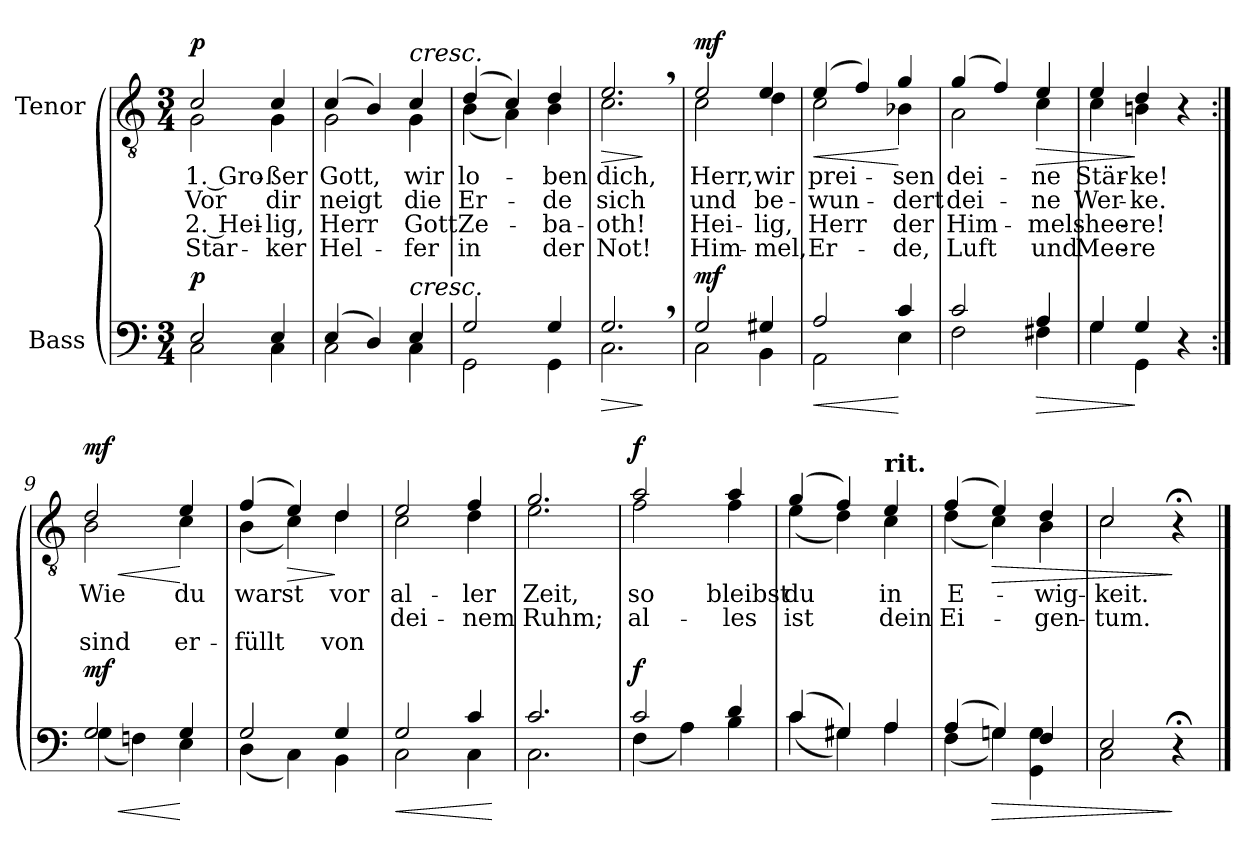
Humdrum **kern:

**kern	**dynam	**kern	**text	**text	**text	**text	**dynam
*part2	*part2	*part1	*part1	*part1	*part1	*part1	*part1
*staff2	*staff2	*staff1	*staff1	*staff1	*staff1	*staff1	*staff1
*I"Bass	*	*I"Tenor	*	*	*	*	*
*clefF4	*	*clefGv2	*	*	*	*	*
*k[]	*	*k[]	*	*	*	*	*
*M3/4	*	*M3/4	*	*	*	*	*
=1	=1	=1	=1	=1	=1	=1	=1
*^	*	*	*	*	*	*	*
!	!	!	!LO:TX:a:B:t=In feierlicher und	!	!	!	!	!
!	!	!	!LO:TX:a:t=würdevoller Bewegung	!	!	!	!	!
!	!	!LO:DY:a	!	!LO:LY:b	!LO:LY:b	!LO:LY:b	!LO:LY:b	!LO:DY:a
*	*	*	*^	*	*	*	*	*
2E/	2C\	p	2c/	2G\	1. Gro-	Vor	2. Hei-	Star-	p
!	!	!	!	!	!LO:LY:b	!LO:LY:b	!LO:LY:b	!LO:LY:b	!
4E/	4C\	.	4c/	4G\	-ßer	dir	-lig,	-ker	.
=2	=2	=2	=2	=2	=2	=2	=2	=2	=2
!	!	!	!	!	!LO:LY:b	!LO:LY:b	!LO:LY:b	!LO:LY:b	!
(4E/	2C\	.	(4c/	2G\	Gott,	neigt	Herr	Hel-	.
4D/)	.	.	4B/)	.	.	.	.	.	.
!	!	!	!LO:TX:a:i:t=cresc.	!	!	!	!	!	!
!LO:TX:a:i:t=cresc.	!	!	!	!	!	!	!	!	!
!	!	!	!	!	!LO:LY:b	!LO:LY:b	!LO:LY:b	!LO:LY:b	!
4E/	4C\	.	4c/	4G\	wir	die	Gott	-fer	.
=3	=3	=3	=3	=3	=3	=3	=3	=3	=3
!	!	!	!	!	!LO:LY:b	!LO:LY:b	!LO:LY:b	!LO:LY:b	!
2G/	2GG\	.	(4d/	(4B\	lo-	Er-	Ze-	in	.
.	.	.	4c/)	4A\)	.	.	.	.	.
!	!	!	!	!	!LO:LY:b	!LO:LY:b	!LO:LY:b	!LO:LY:b	!
4G/	4GG\	.	4d/	4B\	-ben	-de	-ba-	der	.
=4	=4	=4	=4	=4	=4	=4	=4	=4	=4
!	!	!LO:HP:b	!	!	!LO:LY:b	!LO:LY:b	!LO:LY:b	!LO:LY:b	!LO:HP:b
2.G,/	2.C\	>	2.e,/	2.c\	dich,	sich	-oth!	Not!	>
*v	*v	*	*	*	*	*	*	*	*
*	*	*v	*v	*	*	*	*	*
.	]	.	.	.	.	.	]
=5	=5	=5	=5	=5	=5	=5	=5
*^	*	*	*	*	*	*	*
!	!	!LO:DY:a	!	!LO:LY:b	!LO:LY:b	!LO:LY:b	!LO:LY:b	!LO:DY:a
*	*	*	*^	*	*	*	*	*
2G/	2C\	mf	2e/	2c\	Herr,	und	Hei-	Him-	mf
!	!	!	!	!	!LO:LY:b	!LO:LY:b	!LO:LY:b	!LO:LY:b	!
4G#X/	4BB\	.	4e/	4d\	wir	be-	-lig,	-mel,	.
!!LO:LB:g=z	!!
=6	=6	=6	=6	=6	=6	=6	=6	=6	=6
!	!	!LO:HP:b	!	!	!LO:LY:b	!LO:LY:b	!LO:LY:b	!LO:LY:b	!LO:HP:b
2A/	2AA\	<	(4e/	2c\	prei-	-wun-	Herr	Er-	<
.	.	.	4f/)	.	.	.	.	.	.
!	!	!	!	!	!LO:LY:b	!LO:LY:b	!LO:LY:b	!LO:LY:b	!
4c/	4E\	[	4g/	4B-X\	-sen	-dert	der	-de,	[
=7	=7	=7	=7	=7	=7	=7	=7	=7	=7
!	!	!	!	!	!LO:LY:b	!LO:LY:b	!LO:LY:b	!LO:LY:b	!
2c/	2F\	.	(4g/	2A\	dei-	dei-	Him-	Luft	.
.	.	.	4f/)	.	.	.	.	.	.
!	!	!LO:HP:b	!	!	!LO:LY:b	!LO:LY:b	!LO:LY:b	!LO:LY:b	!LO:HP:b
4A/	4F#X\	>	4e/	4c\	-ne	-ne	-mels-	und	>
=8	=8	=8	=8	=8	=8	=8	=8	=8	=8
!	!	!	!	!	!LO:LY:b	!LO:LY:b	!LO:LY:b	!LO:LY:b	!
4G/	4G\	.	4e/	4c\	Stär-	Wer-	-hee-	Mee-	.
!	!	!	!	!	!LO:LY:b	!LO:LY:b	!LO:LY:b	!LO:LY:b	!
4G/	4GG\	]	4d/	4Bn\	-ke!	-ke.	-re!	-re	]
4r	4ryy	.	4r	4ryy	.	.	.	.	.
=9:|!	=9:|!	=9:|!	=9:|!	=9:|!	=9:|!	=9:|!	=9:|!	=9:|!	=9:|!
!	!	!LO:HP:b	!	!	!LO:LY:b	!	!LO:LY:b	!	!LO:HP:b
!	!	!LO:DY:n=1:a	!	!	!	!	!	!	!LO:DY:n=1:a
2G/	(4G\	< mf	2d/	2B\	Wie	.	sind	.	< mf
.	4Fn\)	.	.	.	.	.	.	.	.
!	!	!	!	!	!LO:LY:b	!	!LO:LY:b	!	!
4G/	4E\	[	4e/	4c\	du	.	er-	.	[
=10	=10	=10	=10	=10	=10	=10	=10	=10	=10
!	!	!	!	!	!LO:LY:b	!	!LO:LY:b	!	!
2G/	(4D\	.	(4f/	(4B\	warst	.	-füllt	.	.
!	!	!	!	!	!	!	!	!	!LO:HP:b
.	4C\)	.	4e/)	4c\)	.	.	.	.	>
!	!	!	!	!	!LO:LY:b	!	!LO:LY:b	!	!
4G/	4BB\	.	4d/	4d\	vor	.	von	.	]
!!LO:LB:g=z	!!
=11	=11	=11	=11	=11	=11	=11	=11	=11	=11
!	!	!LO:HP:b	!	!	!LO:LY:b	!LO:LY:b	!	!	!
2G/	2C\	<	2e/	2c\	al-	dei-	.	.	.
!	!	!	!	!	!LO:LY:b	!LO:LY:b	!	!	!
4c/	4C\	.	4f/	4d\	-ler	-nem	.	.	.
*v	*v	*	*	*	*	*	*	*	*
*	*	*v	*v	*	*	*	*	*
.	[	.	.	.	.	.	.
=12	=12	=12	=12	=12	=12	=12	=12
*^	*	*	*	*	*	*	*
!	!	!	!	!LO:LY:b	!LO:LY:b	!	!	!
*	*	*	*^	*	*	*	*	*
2.c/	2.C\	.	2.g/	2.e\	Zeit,	Ruhm;	.	.	.
=13	=13	=13	=13	=13	=13	=13	=13	=13	=13
!	!	!LO:DY:a	!	!	!LO:LY:b	!LO:LY:b	!	!	!LO:DY:a
2c/	(4F\	f	2a/	2f\	so	al-	.	.	f
.	4A\)	.	.	.	.	.	.	.	.
!	!	!	!	!	!LO:LY:b	!LO:LY:b	!	!	!
4d/	4B\	.	4a/	4f\	bleibst	-les	.	.	.
=14	=14	=14	=14	=14	=14	=14	=14	=14	=14
!	!	!	!	!	!LO:LY:b	!LO:LY:b	!	!	!
(4c/	(4c\	.	(4g/	(4e\	du	ist	.	.	.
4G#X/)	4G#\)	.	4f/)	4d\)	.	.	.	.	.
!	!	!	!LO:TX:a:B:t=rit.	!	!	!	!	!	!
!	!	!	!	!	!LO:LY:b	!LO:LY:b	!	!	!
4A/	4A\	.	4e/	4c\	in	dein	.	.	.
=15	=15	=15	=15	=15	=15	=15	=15	=15	=15
!	!	!	!	!	!LO:LY:b	!LO:LY:b	!	!	!
(4A/	(4F\	.	(4f/	(4d\	E-	Ei-	.	.	.
!	!	!LO:HP:b	!	!	!	!	!	!	!LO:HP:b
4Gn/)	4G\)	>	4e/)	4c\)	.	.	.	.	>
!	!	!	!	!	!LO:LY:b	!LO:LY:b	!	!	!
4F/	4GG\ 4G\	.	4d/	4B\	-wig-	-gen-	.	.	.
=16	=16	=16	=16	=16	=16	=16	=16	=16	=16
!	!	!	!	!	!LO:LY:b	!LO:LY:b	!	!	!
2E/	2C\	.	2c/	2c\	-keit.	-tum.	.	.	.
4r;<	4ryy	]	4r;<	4ryy	.	.	.	.	]
*v	*v	*	*	*	*	*	*	*	*
*	*	*v	*v	*	*	*	*	*
==	==	==	==	==	==	==	==
*-	*-	*-	*-	*-	*-	*-	*-
